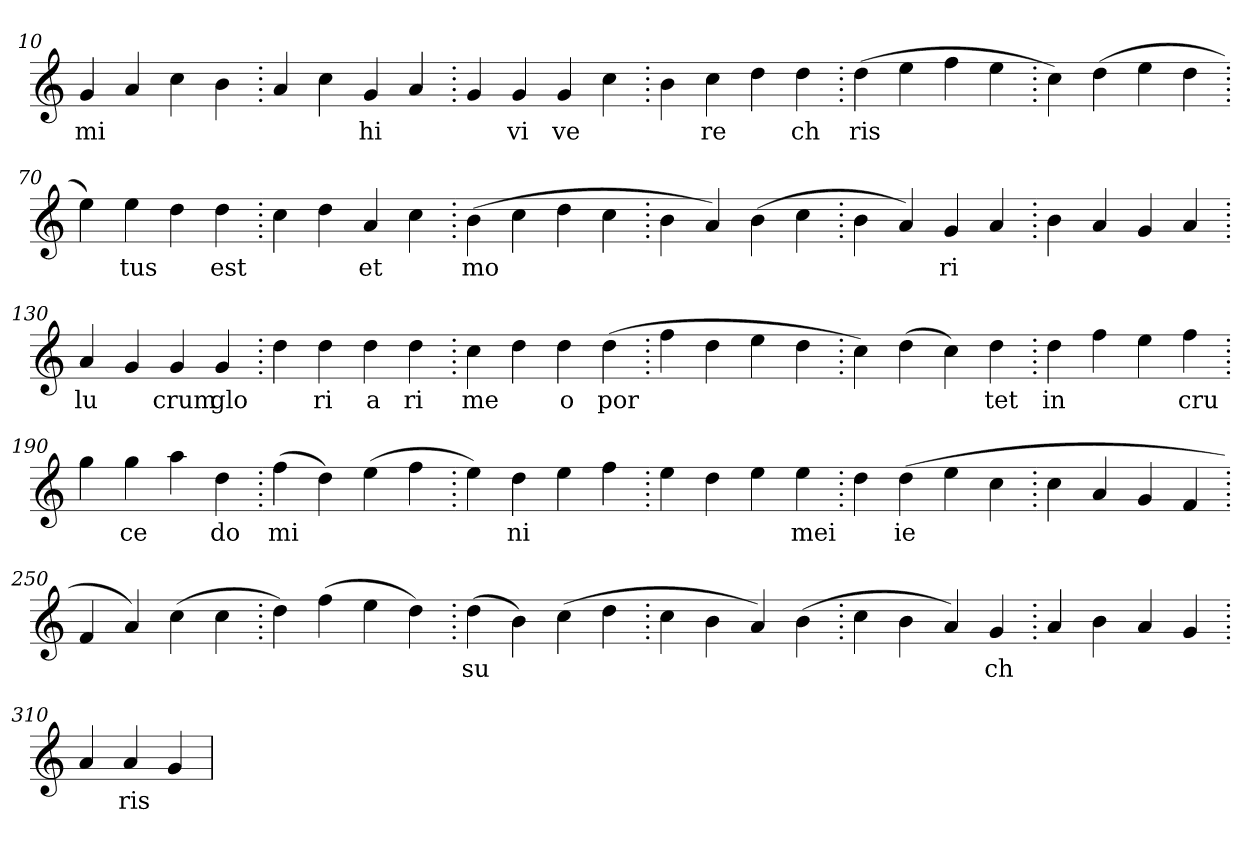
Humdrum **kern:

**kern	**text
*part1	*part1
*staff1	*staff1
*clefG2	*
=10.	=10.
4g	mi
4a	.
4cc	.
4b	.
=20.	=20.
4a	.
4cc	.
4g	hi
4a	.
=30.	=30.
4g	.
4g	vi
4g	ve
4cc	.
=40.	=40.
4b	.
4cc	re
4dd	.
4dd	ch
=50.	=50.
(>4dd	ris
4ee	.
4ff	.
4ee	.
=60.	=60.
4cc)	.
(>4dd	.
4ee	.
4dd	.
=70.	=70.
4ee)	.
4ee	tus
4dd	.
4dd	est
=80.	=80.
4cc	.
4dd	.
4a	et
4cc	.
=90.	=90.
(>4b	mo
4cc	.
4dd	.
4cc	.
=100.	=100.
4b	.
4a)	.
(>4b	.
4cc	.
=110.	=110.
4b	.
4a)	.
4g	ri
4a	.
=120.	=120.
4b	.
4a	.
4g	.
4a	.
=130.	=130.
4a	lu
4g	.
4g	crum
4g	glo
=140.	=140.
4dd	.
4dd	ri
4dd	a
4dd	ri
=150.	=150.
4cc	me
4dd	.
4dd	o
(>4dd	por
=160.	=160.
4ff	.
4dd	.
4ee	.
4dd	.
=170.	=170.
4cc)	.
(>4dd	.
4cc)	.
4dd	tet
=180.	=180.
4dd	in
4ff	.
4ee	.
4ff	cru
=190.	=190.
4gg	.
4gg	ce
4aa	.
4dd	do
=200.	=200.
(>4ff	mi
4dd)	.
(>4ee	.
4ff	.
=210.	=210.
4ee)	.
4dd	ni
4ee	.
4ff	.
=220.	=220.
4ee	.
4dd	.
4ee	.
4ee	mei
=230.	=230.
4dd	.
(>4dd	ie
4ee	.
4cc	.
=240.	=240.
4cc	.
4a	.
4g	.
4f	.
=250.	=250.
4f	.
4a)	.
(>4cc	.
4cc	.
=260.	=260.
4dd)	.
(>4ff	.
4ee	.
4dd)	.
=270.	=270.
(>4dd	su
4b)	.
(>4cc	.
4dd	.
=280.	=280.
4cc	.
4b	.
4a)	.
(>4b	.
=290.	=290.
4cc	.
4b	.
4a)	.
4g	ch
=300.	=300.
4a	.
4b	.
4a	.
4g	.
=310.	=310.
4a	.
4a	ris
4g	.
=	=
*-	*-
